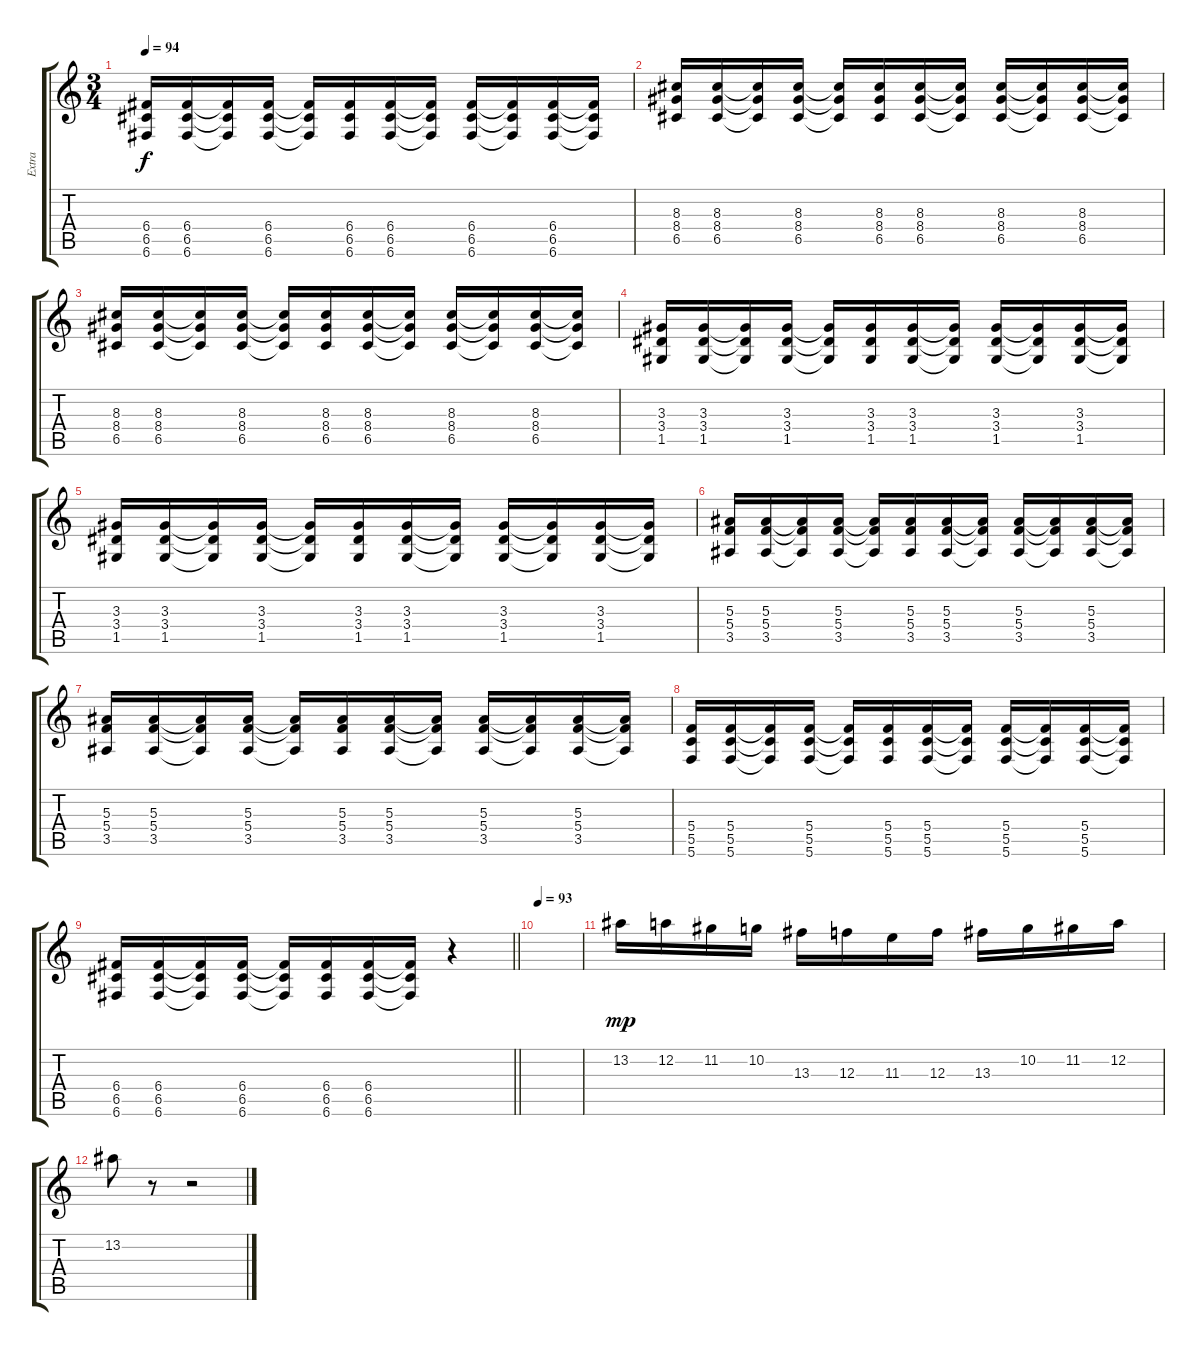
\track ("Extra" "Extra") {instrument distortionguitar}
\staff {score tabs}
\tuning (D4 A3 F3 C3 G2 C2) {hide}
\ts (3 4)
\tempo 94
\clef g2
\ks c
(6.4 6.5 6.6).16{dy f} (6.4 6.5 6.6).16 (6.4{t} 6.5{t} 6.6{t}).16 (6.4 6.5 6.6).16 (6.4{t} 6.5{t} 6.6{t}).16 (6.4 6.5 6.6).16 (6.4 6.5 6.6).16 (6.4{t} 6.5{t} 6.6{t}).16 (6.4 6.5 6.6).16 (6.4{t} 6.5{t} 6.6{t}).16 (6.4 6.5 6.6).16 (6.4{t} 6.5{t} 6.6{t}).16 |
(8.3 8.4 6.5).16 (8.3 8.4 6.5).16 (8.3{t} 8.4{t} 6.5{t}).16 (8.3 8.4 6.5).16 (8.3{t} 8.4{t} 6.5{t}).16 (8.3 8.4 6.5).16 (8.3 8.4 6.5).16 (8.3{t} 8.4{t} 6.5{t}).16 (8.3 8.4 6.5).16 (8.3{t} 8.4{t} 6.5{t}).16 (8.3 8.4 6.5).16 (8.3{t} 8.4{t} 6.5{t}).16 |
(8.3 8.4 6.5).16 (8.3 8.4 6.5).16 (8.3{t} 8.4{t} 6.5{t}).16 (8.3 8.4 6.5).16 (8.3{t} 8.4{t} 6.5{t}).16 (8.3 8.4 6.5).16 (8.3 8.4 6.5).16 (8.3{t} 8.4{t} 6.5{t}).16 (8.3 8.4 6.5).16 (8.3{t} 8.4{t} 6.5{t}).16 (8.3 8.4 6.5).16 (8.3{t} 8.4{t} 6.5{t}).16 |
(3.3 3.4 1.5).16 (3.3 3.4 1.5).16 (3.3{t} 3.4{t} 1.5{t}).16 (3.3 3.4 1.5).16 (3.3{t} 3.4{t} 1.5{t}).16 (3.3 3.4 1.5).16 (3.3 3.4 1.5).16 (3.3{t} 3.4{t} 1.5{t}).16 (3.3 3.4 1.5).16 (3.3{t} 3.4{t} 1.5{t}).16 (3.3 3.4 1.5).16 (3.3{t} 3.4{t} 1.5{t}).16 |
(3.3 3.4 1.5).16 (3.3 3.4 1.5).16 (3.3{t} 3.4{t} 1.5{t}).16 (3.3 3.4 1.5).16 (3.3{t} 3.4{t} 1.5{t}).16 (3.3 3.4 1.5).16 (3.3 3.4 1.5).16 (3.3{t} 3.4{t} 1.5{t}).16 (3.3 3.4 1.5).16 (3.3{t} 3.4{t} 1.5{t}).16 (3.3 3.4 1.5).16 (3.3{t} 3.4{t} 1.5{t}).16 |
(5.3 5.4 3.5).16 (5.3 5.4 3.5).16 (5.3{t} 5.4{t} 3.5{t}).16 (5.3 5.4 3.5).16 (5.3{t} 5.4{t} 3.5{t}).16 (5.3 5.4 3.5).16 (5.3 5.4 3.5).16 (5.3{t} 5.4{t} 3.5{t}).16 (5.3 5.4 3.5).16 (5.3{t} 5.4{t} 3.5{t}).16 (5.3 5.4 3.5).16 (5.3{t} 5.4{t} 3.5{t}).16 |
(5.3 5.4 3.5).16 (5.3 5.4 3.5).16 (5.3{t} 5.4{t} 3.5{t}).16 (5.3 5.4 3.5).16 (5.3{t} 5.4{t} 3.5{t}).16 (5.3 5.4 3.5).16 (5.3 5.4 3.5).16 (5.3{t} 5.4{t} 3.5{t}).16 (5.3 5.4 3.5).16 (5.3{t} 5.4{t} 3.5{t}).16 (5.3 5.4 3.5).16 (5.3{t} 5.4{t} 3.5{t}).16 |
(5.4 5.5 5.6).16 (5.4 5.5 5.6).16 (5.4{t} 5.5{t} 5.6{t}).16 (5.4 5.5 5.6).16 (5.4{t} 5.5{t} 5.6{t}).16 (5.4 5.5 5.6).16 (5.4 5.5 5.6).16 (5.4{t} 5.5{t} 5.6{t}).16 (5.4 5.5 5.6).16 (5.4{t} 5.5{t} 5.6{t}).16 (5.4 5.5 5.6).16 (5.4{t} 5.5{t} 5.6{t}).16 |
\barLineRight lightlight
(6.4 6.5 6.6).16 (6.4 6.5 6.6).16 (6.4{t} 6.5{t} 6.6{t}).16 (6.4 6.5 6.6).16 (6.4{t} 6.5{t} 6.6{t}).16 (6.4 6.5 6.6).16 (6.4 6.5 6.6).16 (6.4{t} 6.5{t} 6.6{t}).16 r.4 |
\section ("" "")
\tempo 93
|
13.2.16{dy mp} 12.2.16 11.2.16 10.2.16 13.3.16 12.3.16 11.3.16 12.3.16 13.3.16 10.2.16 11.2.16 12.2.16 |
13.2.8 r.8 r.2
